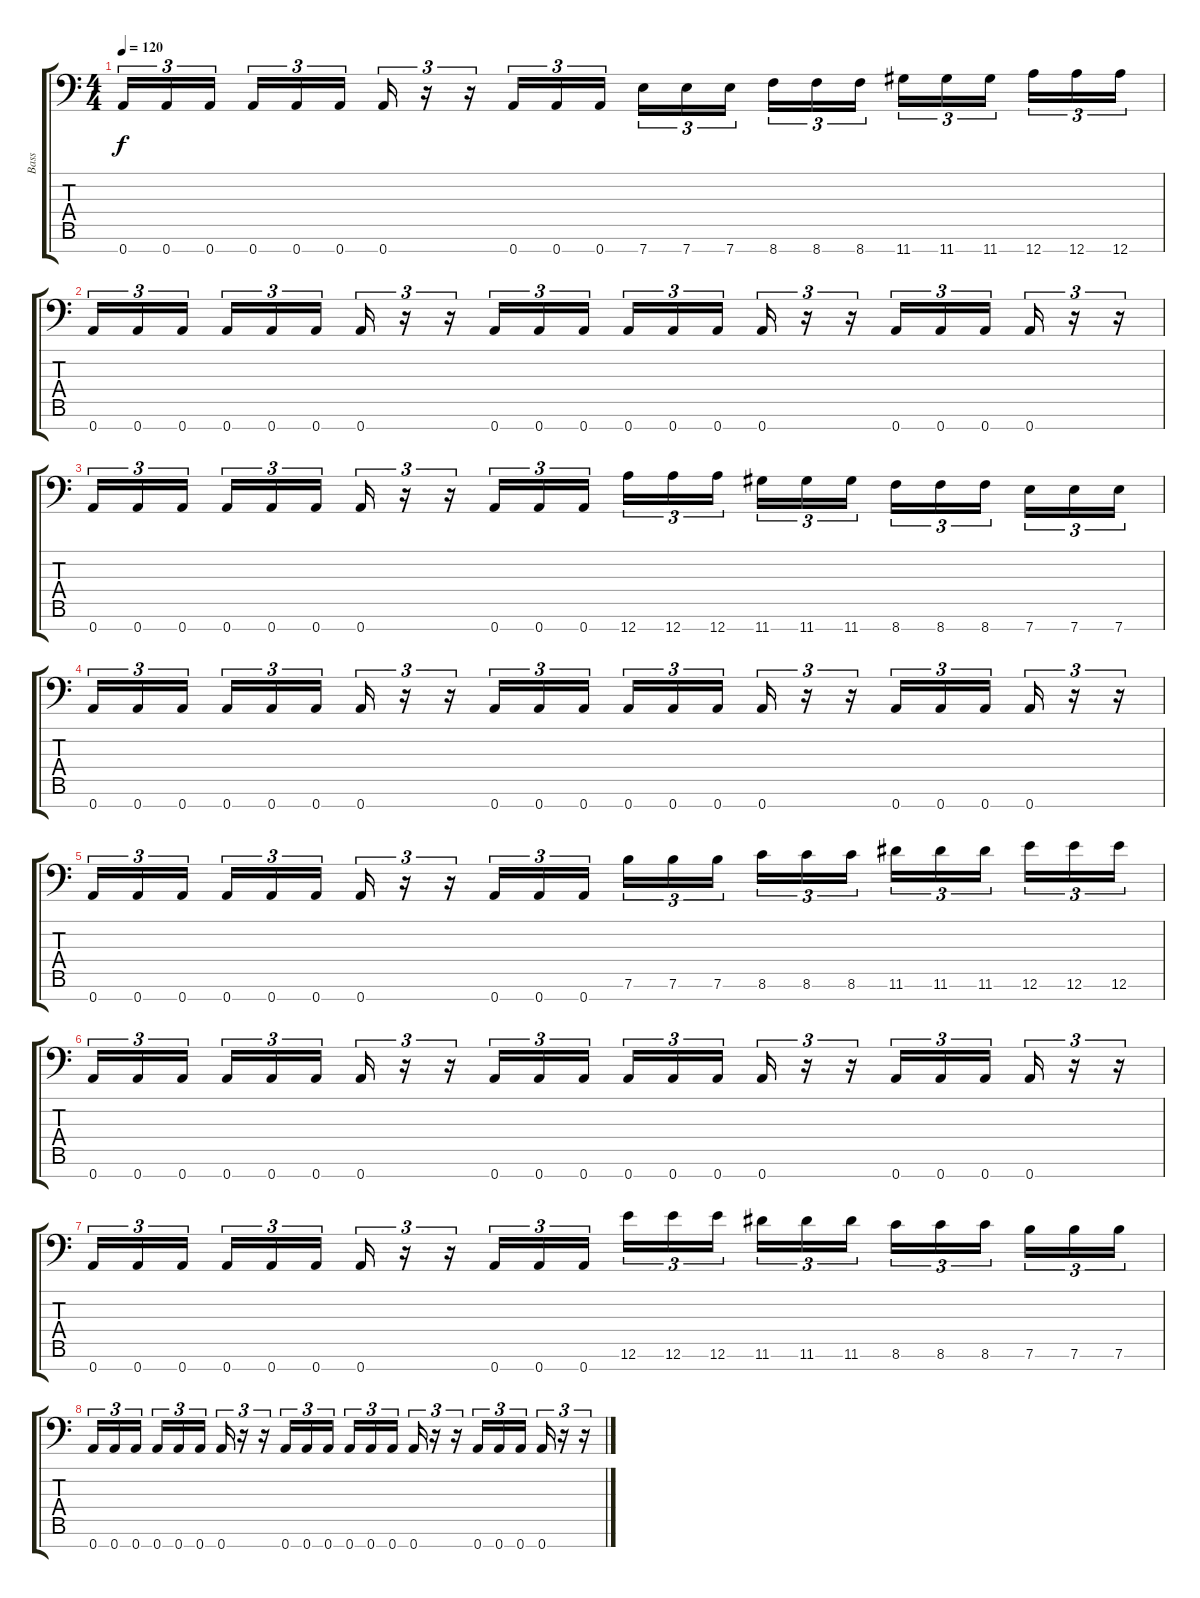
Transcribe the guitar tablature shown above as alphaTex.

\track ("Bass" "Bass") {instrument electricbasspick}
\staff {score tabs}
\tuning (E4 B3 G3 D3 A2 E2 A1) {hide}
\ts (4 4)
\tempo 120
\clef f4
\ks c
0.7.16{tu (3 2) dy f} 0.7.16{tu (3 2)} 0.7.16{tu (3 2) beam splitsecondary} 0.7.16{tu (3 2)} 0.7.16{tu (3 2)} 0.7.16{tu (3 2)} 0.7.16{tu (3 2)} r.16{tu (3 2)} r.16{tu (3 2)} 0.7.16{tu (3 2)} 0.7.16{tu (3 2)} 0.7.16{tu (3 2)} 7.7.16{tu (3 2)} 7.7.16{tu (3 2)} 7.7.16{tu (3 2) beam splitsecondary} 8.7.16{tu (3 2)} 8.7.16{tu (3 2)} 8.7.16{tu (3 2)} 11.7.16{tu (3 2)} 11.7.16{tu (3 2)} 11.7.16{tu (3 2) beam splitsecondary} 12.7.16{tu (3 2)} 12.7.16{tu (3 2)} 12.7.16{tu (3 2)} |
0.7.16{tu (3 2)} 0.7.16{tu (3 2)} 0.7.16{tu (3 2) beam splitsecondary} 0.7.16{tu (3 2)} 0.7.16{tu (3 2)} 0.7.16{tu (3 2)} 0.7.16{tu (3 2)} r.16{tu (3 2)} r.16{tu (3 2)} 0.7.16{tu (3 2)} 0.7.16{tu (3 2)} 0.7.16{tu (3 2)} 0.7.16{tu (3 2)} 0.7.16{tu (3 2)} 0.7.16{tu (3 2) beam splitsecondary} 0.7.16{tu (3 2)} r.16{tu (3 2)} r.16{tu (3 2)} 0.7.16{tu (3 2)} 0.7.16{tu (3 2)} 0.7.16{tu (3 2) beam splitsecondary} 0.7.16{tu (3 2)} r.16{tu (3 2)} r.16{tu (3 2)} |
0.7.16{tu (3 2)} 0.7.16{tu (3 2)} 0.7.16{tu (3 2) beam splitsecondary} 0.7.16{tu (3 2)} 0.7.16{tu (3 2)} 0.7.16{tu (3 2)} 0.7.16{tu (3 2)} r.16{tu (3 2)} r.16{tu (3 2)} 0.7.16{tu (3 2)} 0.7.16{tu (3 2)} 0.7.16{tu (3 2)} 12.7.16{tu (3 2)} 12.7.16{tu (3 2)} 12.7.16{tu (3 2) beam splitsecondary} 11.7.16{tu (3 2)} 11.7.16{tu (3 2)} 11.7.16{tu (3 2)} 8.7.16{tu (3 2)} 8.7.16{tu (3 2)} 8.7.16{tu (3 2) beam splitsecondary} 7.7.16{tu (3 2)} 7.7.16{tu (3 2)} 7.7.16{tu (3 2)} |
0.7.16{tu (3 2)} 0.7.16{tu (3 2)} 0.7.16{tu (3 2) beam splitsecondary} 0.7.16{tu (3 2)} 0.7.16{tu (3 2)} 0.7.16{tu (3 2)} 0.7.16{tu (3 2)} r.16{tu (3 2)} r.16{tu (3 2)} 0.7.16{tu (3 2)} 0.7.16{tu (3 2)} 0.7.16{tu (3 2)} 0.7.16{tu (3 2)} 0.7.16{tu (3 2)} 0.7.16{tu (3 2) beam splitsecondary} 0.7.16{tu (3 2)} r.16{tu (3 2)} r.16{tu (3 2)} 0.7.16{tu (3 2)} 0.7.16{tu (3 2)} 0.7.16{tu (3 2) beam splitsecondary} 0.7.16{tu (3 2)} r.16{tu (3 2)} r.16{tu (3 2)} |
0.7.16{tu (3 2)} 0.7.16{tu (3 2)} 0.7.16{tu (3 2) beam splitsecondary} 0.7.16{tu (3 2)} 0.7.16{tu (3 2)} 0.7.16{tu (3 2)} 0.7.16{tu (3 2)} r.16{tu (3 2)} r.16{tu (3 2)} 0.7.16{tu (3 2)} 0.7.16{tu (3 2)} 0.7.16{tu (3 2)} 7.6.16{tu (3 2)} 7.6.16{tu (3 2)} 7.6.16{tu (3 2) beam splitsecondary} 8.6.16{tu (3 2)} 8.6.16{tu (3 2)} 8.6.16{tu (3 2)} 11.6.16{tu (3 2)} 11.6.16{tu (3 2)} 11.6.16{tu (3 2) beam splitsecondary} 12.6.16{tu (3 2)} 12.6.16{tu (3 2)} 12.6.16{tu (3 2)} |
0.7.16{tu (3 2)} 0.7.16{tu (3 2)} 0.7.16{tu (3 2) beam splitsecondary} 0.7.16{tu (3 2)} 0.7.16{tu (3 2)} 0.7.16{tu (3 2)} 0.7.16{tu (3 2)} r.16{tu (3 2)} r.16{tu (3 2)} 0.7.16{tu (3 2)} 0.7.16{tu (3 2)} 0.7.16{tu (3 2)} 0.7.16{tu (3 2)} 0.7.16{tu (3 2)} 0.7.16{tu (3 2) beam splitsecondary} 0.7.16{tu (3 2)} r.16{tu (3 2)} r.16{tu (3 2)} 0.7.16{tu (3 2)} 0.7.16{tu (3 2)} 0.7.16{tu (3 2) beam splitsecondary} 0.7.16{tu (3 2)} r.16{tu (3 2)} r.16{tu (3 2)} |
0.7.16{tu (3 2)} 0.7.16{tu (3 2)} 0.7.16{tu (3 2) beam splitsecondary} 0.7.16{tu (3 2)} 0.7.16{tu (3 2)} 0.7.16{tu (3 2)} 0.7.16{tu (3 2)} r.16{tu (3 2)} r.16{tu (3 2)} 0.7.16{tu (3 2)} 0.7.16{tu (3 2)} 0.7.16{tu (3 2)} 12.6.16{tu (3 2)} 12.6.16{tu (3 2)} 12.6.16{tu (3 2) beam splitsecondary} 11.6.16{tu (3 2)} 11.6.16{tu (3 2)} 11.6.16{tu (3 2)} 8.6.16{tu (3 2)} 8.6.16{tu (3 2)} 8.6.16{tu (3 2) beam splitsecondary} 7.6.16{tu (3 2)} 7.6.16{tu (3 2)} 7.6.16{tu (3 2)} |
0.7.16{tu (3 2)} 0.7.16{tu (3 2)} 0.7.16{tu (3 2) beam splitsecondary} 0.7.16{tu (3 2)} 0.7.16{tu (3 2)} 0.7.16{tu (3 2)} 0.7.16{tu (3 2)} r.16{tu (3 2)} r.16{tu (3 2)} 0.7.16{tu (3 2)} 0.7.16{tu (3 2)} 0.7.16{tu (3 2)} 0.7.16{tu (3 2)} 0.7.16{tu (3 2)} 0.7.16{tu (3 2) beam splitsecondary} 0.7.16{tu (3 2)} r.16{tu (3 2)} r.16{tu (3 2)} 0.7.16{tu (3 2)} 0.7.16{tu (3 2)} 0.7.16{tu (3 2) beam splitsecondary} 0.7.16{tu (3 2)} r.16{tu (3 2)} r.16{tu (3 2)}
